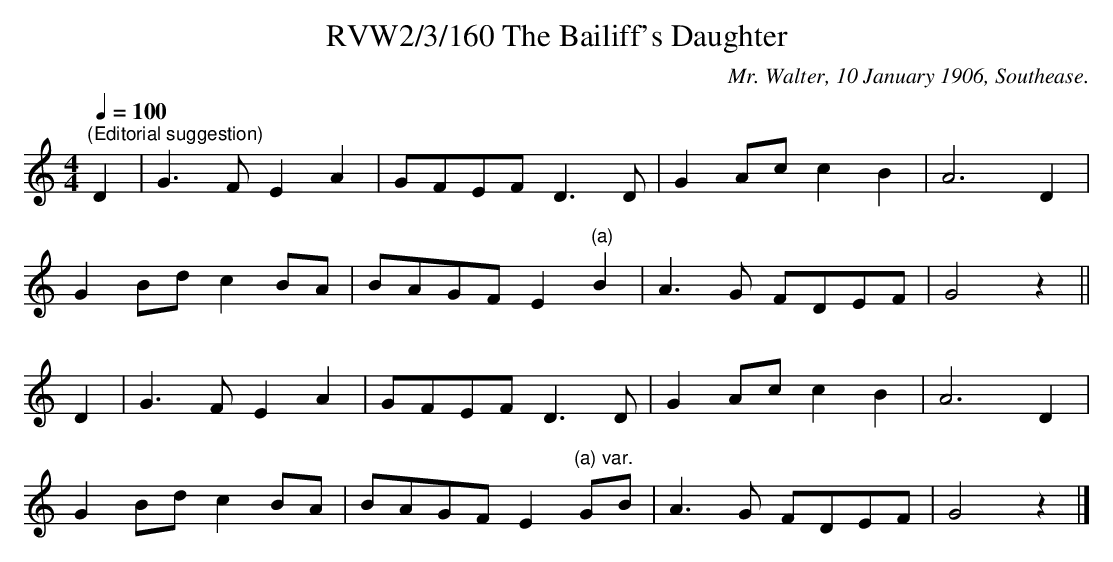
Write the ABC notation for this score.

X:1
T:RVW2/3/160 The Bailiff's Daughter
C:Mr. Walter, 10 January 1906, Southease.
L:1/8
Q:1/4=100
M:4/4
K:Gmix
"^(Editorial suggestion)" D2 | G3 F E2 A2 | GFEF D3 D | G2 Ac c2 B2 | A6 D2 |$ G2 Bd c2 BA |
BAGF E2"^(a)" B2 | A3 G FDEF | G4 z2 ||$ D2 | G3 F E2 A2 | GFEF D3 D | G2 Ac c2 B2 | A6 D2 |$
G2 Bd c2 BA | BAGF E2"^(a) var." GB | A3 G FDEF | G4 z2 |]
